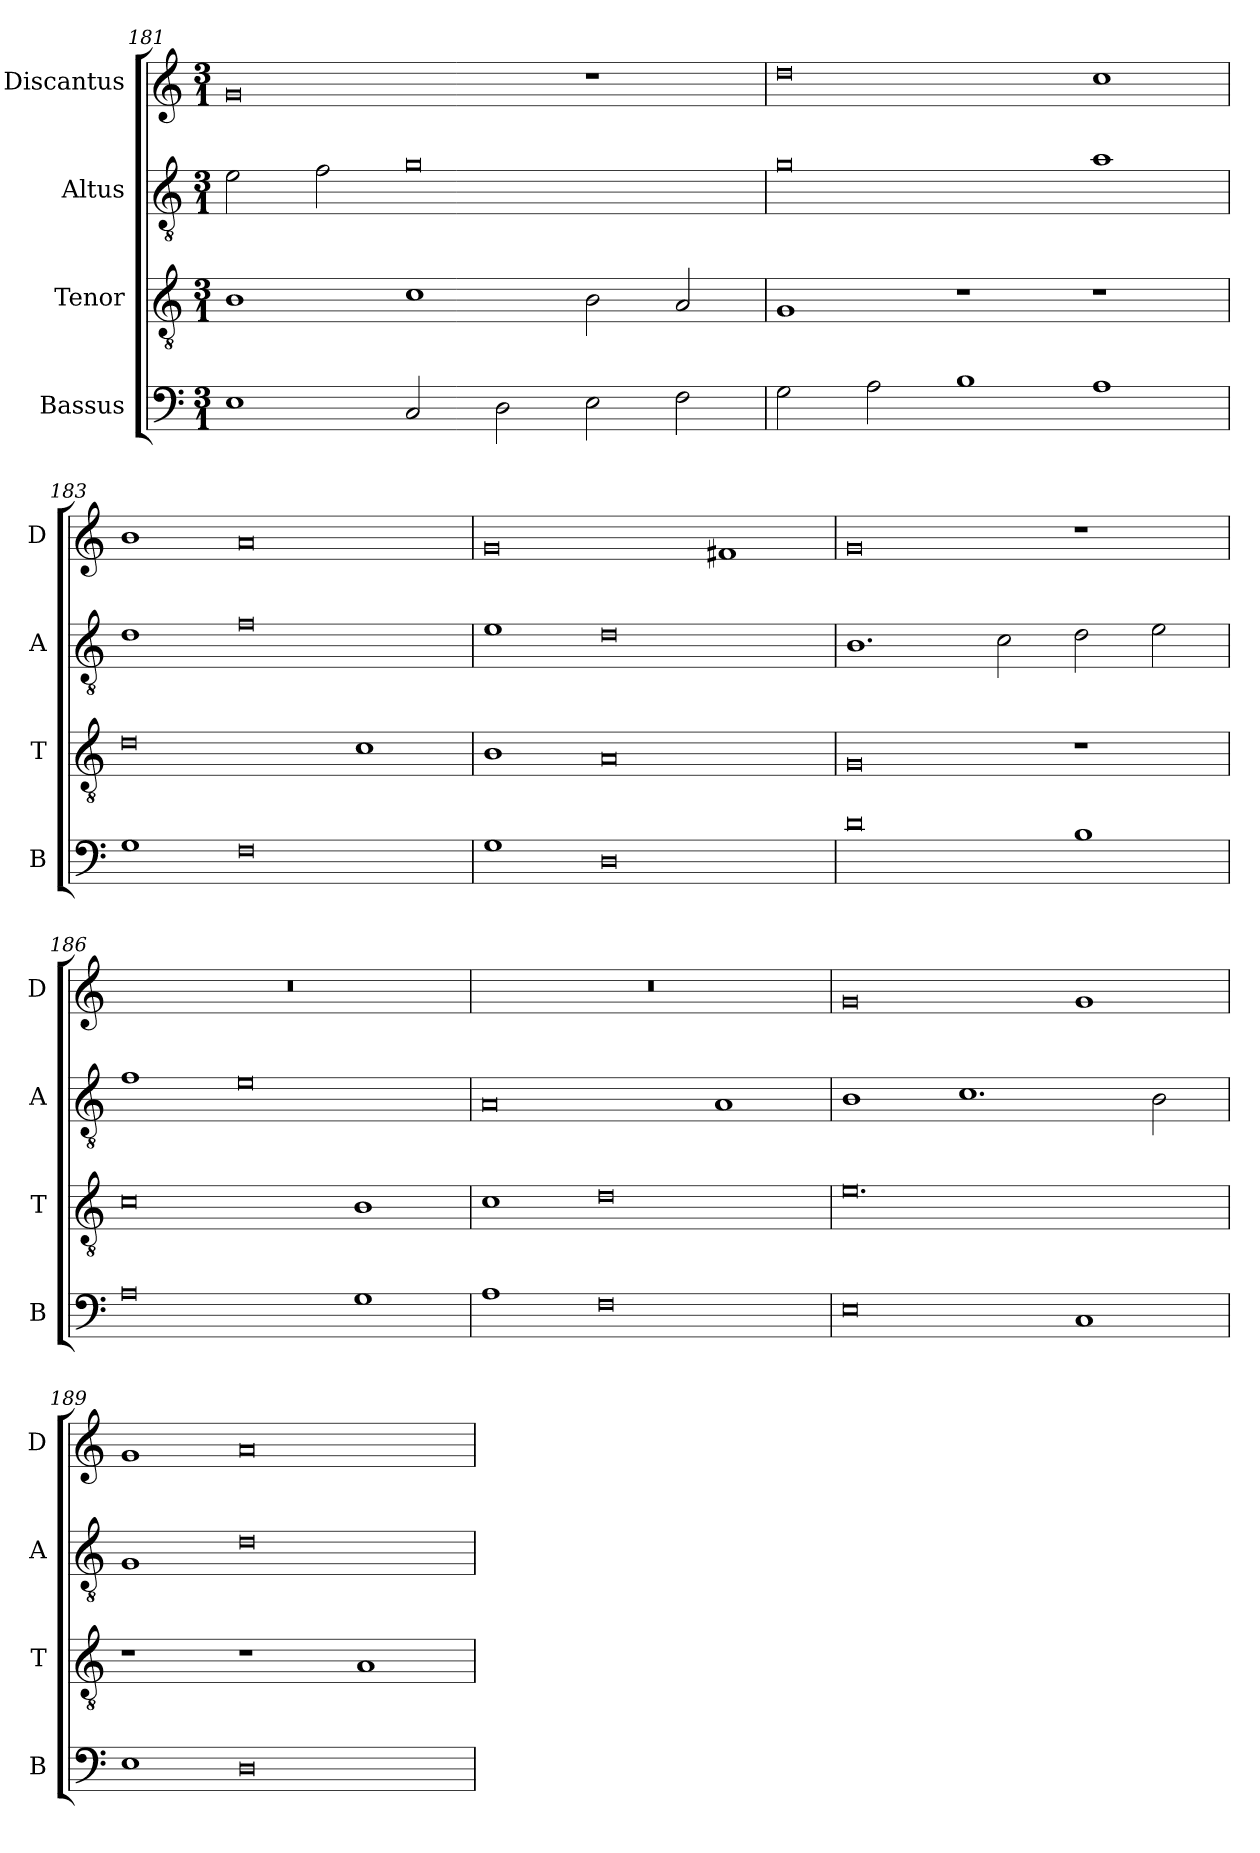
**kern	**kern	**kern	**kern
*part4	*part3	*part2	*part1
*staff4	*staff3	*staff2	*staff1
*I"Bassus	*I"Tenor	*I"Altus	*I"Discantus
*I'B	*I'T	*I'A	*I'D
*clefF4	*clefGv2	*clefGv2	*clefG2
*k[]	*k[]	*k[]	*k[]
*M3/1	*M3/1	*M3/1	*M3/1
=181	=181	=181	=181
1E	1B	2e\	0g
.	.	2f\	.
2C/	1c	0g	.
2D\	.	.	.
2E\	2B\	.	1r
2F\	2A/	.	.
=182	=182	=182	=182
2G\	1G	0g	0dd
2A\	.	.	.
1B	1r	.	.
1A	1r	1a	1cc
=183	=183	=183	=183
1G	0d	1d	1b
0F	.	0f	0a
.	1c	.	.
=184	=184	=184	=184
1G	1B	1e	0g
0D	0A	0d	.
.	.	.	1f#X
=185	=185	=185	=185
0d	0G	1.B	0g
.	.	2c\	.
1B	1r	2d\	1r
.	.	2e\	.
=186	=186	=186	=186
0A	0c	1f	0.r
.	.	0e	.
1G	1B	.	.
=187	=187	=187	=187
1A	1c	0A	0.r
0F	0d	.	.
.	.	1A	.
=188	=188	=188	=188
0E	0.e	1B	0g
.	.	1.c	.
1C	.	.	1g
.	.	2B\	.
=189	=189	=189	=189
1E	1r	1G	1g
0D	1r	0d	0a
.	1A	.	.
=	=	=	=
*-	*-	*-	*-
